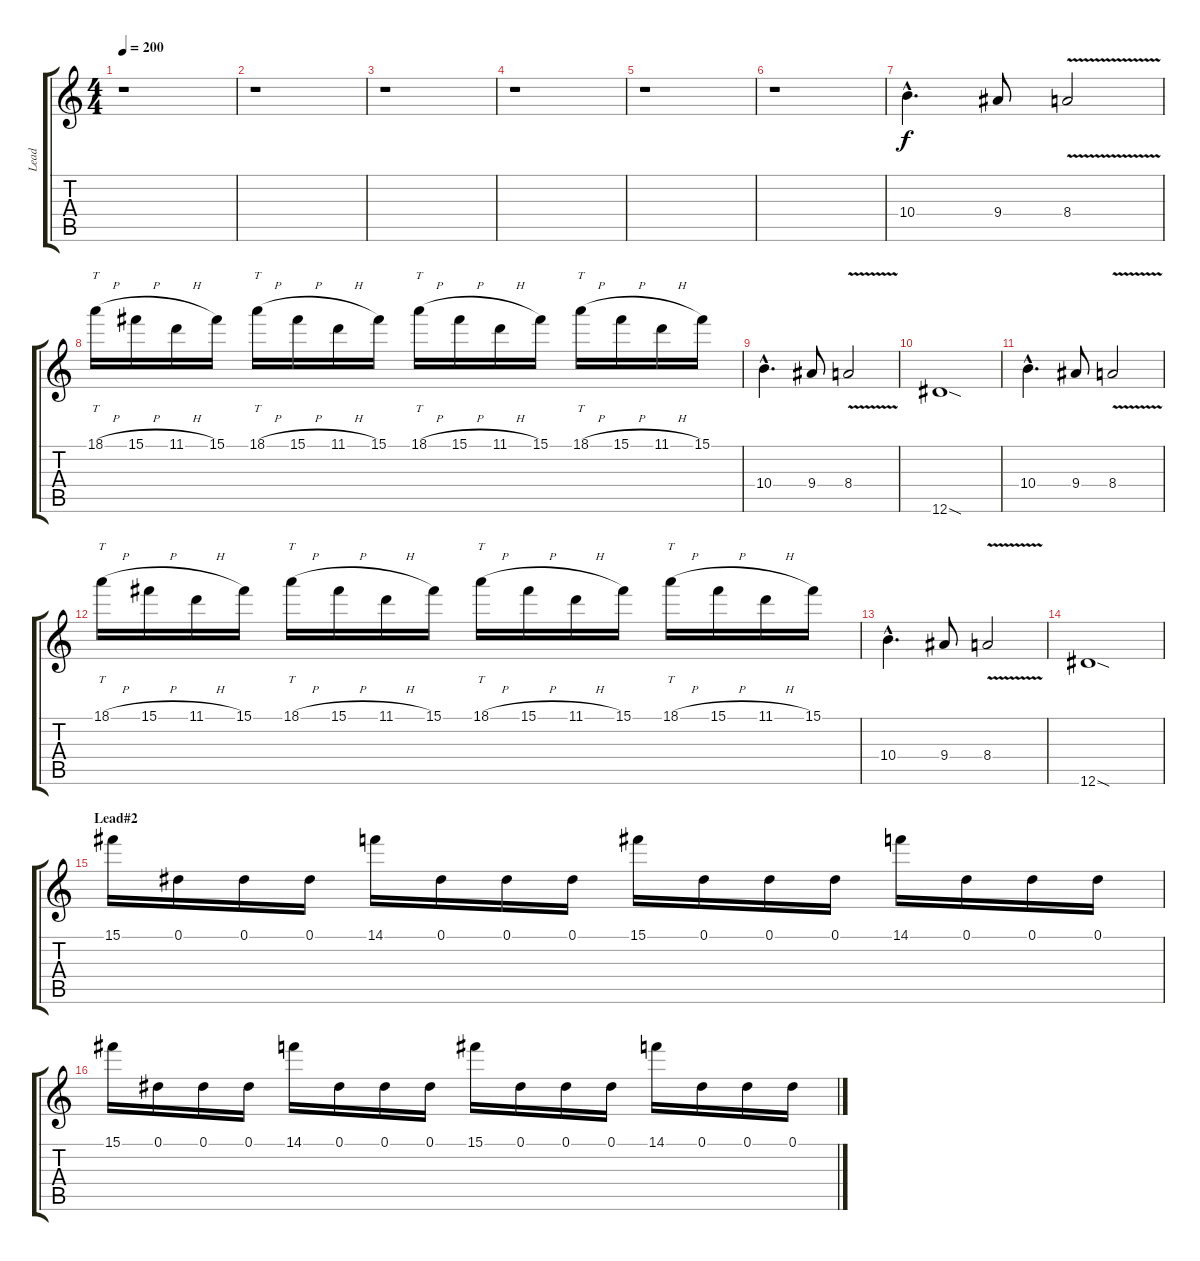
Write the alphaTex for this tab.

\track ("Lead" "Lead") {instrument overdrivenguitar}
\staff {score tabs}
\tuning (Eb4 Bb3 Gb3 Db3 Ab2 Eb2) {hide}
\ts (4 4)
\tempo 200
\clef g2
\ks c
r.1{dy f} |
r.1 |
r.1 |
r.1 |
r.1 |
r.1 |
10.4{hac}.4{d} 9.4.8 8.4{v}.2 |
18.1{h}.16{tt} 15.1{h}.16 11.1{h}.16 15.1.16 18.1{h}.16{tt} 15.1{h}.16 11.1{h}.16 15.1.16 18.1{h}.16{tt} 15.1{h}.16 11.1{h}.16 15.1.16 18.1{h}.16{tt} 15.1{h}.16 11.1{h}.16 15.1.16 |
10.4{hac}.4{d} 9.4.8 8.4{v}.2 |
12.6{sod}.1 |
10.4{hac}.4{d} 9.4.8 8.4{v}.2 |
18.1{h}.16{tt} 15.1{h}.16 11.1{h}.16 15.1.16 18.1{h}.16{tt} 15.1{h}.16 11.1{h}.16 15.1.16 18.1{h}.16{tt} 15.1{h}.16 11.1{h}.16 15.1.16 18.1{h}.16{tt} 15.1{h}.16 11.1{h}.16 15.1.16 |
10.4{hac}.4{d} 9.4.8 8.4{v}.2 |
12.6{sod}.1 |
\section ("" "Lead#2")
15.1.16 0.1.16 0.1.16 0.1.16 14.1.16 0.1.16 0.1.16 0.1.16 15.1.16 0.1.16 0.1.16 0.1.16 14.1.16 0.1.16 0.1.16 0.1.16 |
15.1.16 0.1.16 0.1.16 0.1.16 14.1.16 0.1.16 0.1.16 0.1.16 15.1.16 0.1.16 0.1.16 0.1.16 14.1.16 0.1.16 0.1.16 0.1.16
